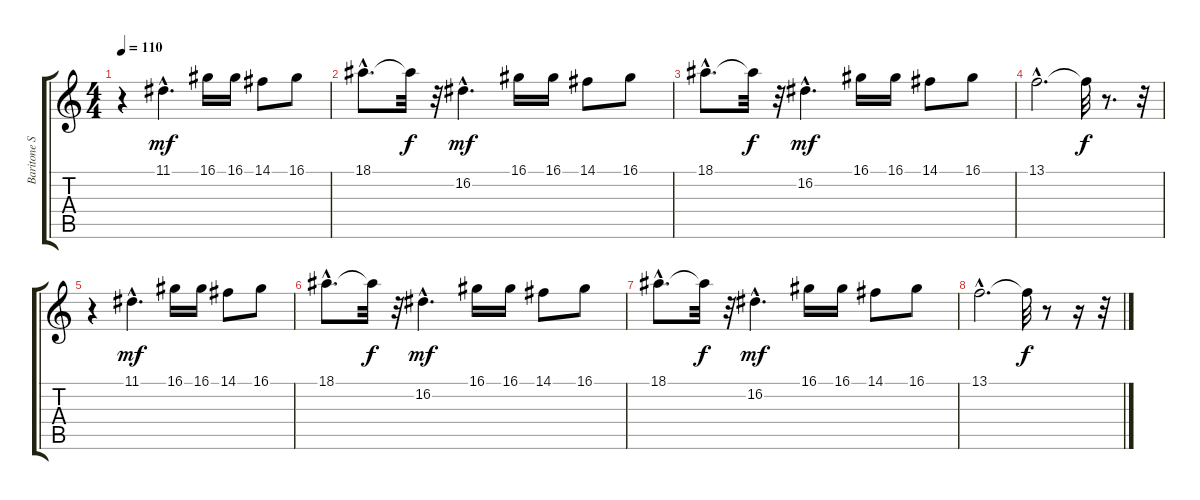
\track ("Baritone Saxophone" "Baritone S") {instrument baritonesax}
\staff {score tabs}
\tuning (E4 B3 G3 D3 A2 E2) {hide}
\ts (4 4)
\tempo 110
\clef g2
\ks c
r.4{dy mf} 11.1{hac}.4{d} 16.1.16 16.1.16 14.1.8 16.1.8 |
18.1{hac}.8{d} 18.1{t}.32{dy f} r.32 16.2{hac}.4{d dy mf} 16.1.16 16.1.16 14.1.8 16.1.8 |
18.1{hac}.8{d} 18.1{t}.32{dy f} r.32 16.2{hac}.4{d dy mf} 16.1.16 16.1.16 14.1.8 16.1.8 |
13.1{hac}.2{d} 13.1{t}.32{dy f} r.8{d} r.32 |
r.4 11.1{hac}.4{d dy mf} 16.1.16 16.1.16 14.1.8 16.1.8 |
18.1{hac}.8{d} 18.1{t}.32{dy f} r.32 16.2{hac}.4{d dy mf} 16.1.16 16.1.16 14.1.8 16.1.8 |
18.1{hac}.8{d} 18.1{t}.32{dy f} r.32 16.2{hac}.4{d dy mf} 16.1.16 16.1.16 14.1.8 16.1.8 |
13.1{hac}.2{d} 13.1{t}.32{dy f} r.8 r.16 r.32
